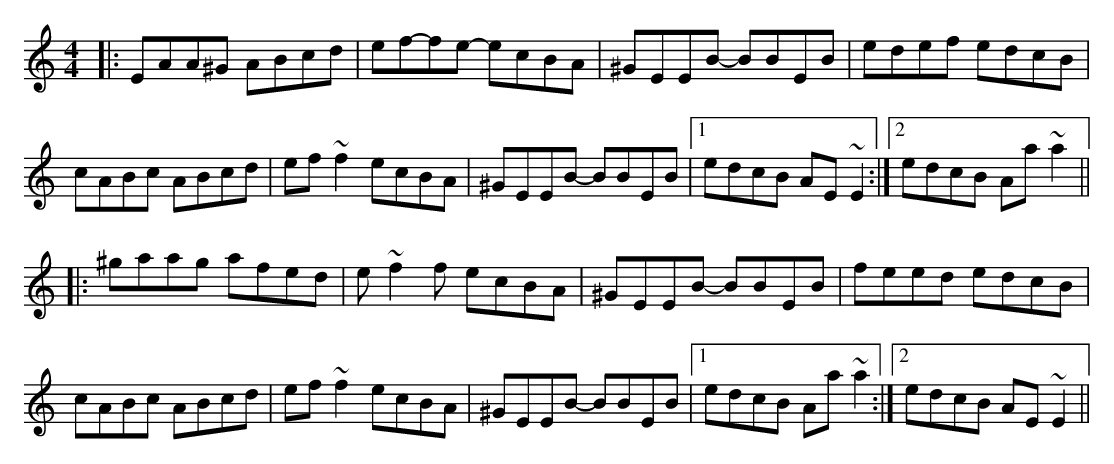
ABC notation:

X:1
M:4/4
K:Amin
|:EAA^G ABcd|ef-fe- ecBA|^GEEB- BBEB|edef edcB|
cABc ABcd|ef~f2 ecBA|^GEEB- BBEB|1 edcB AE~E2:|2 edcB Aa~a2||
|:^gaag afed|e~f2f ecBA|^GEEB- BBEB|feed edcB|
cABc ABcd|ef~f2 ecBA|^GEEB- BBEB|1 edcB Aa~a2:|2 edcB AE~E2||
